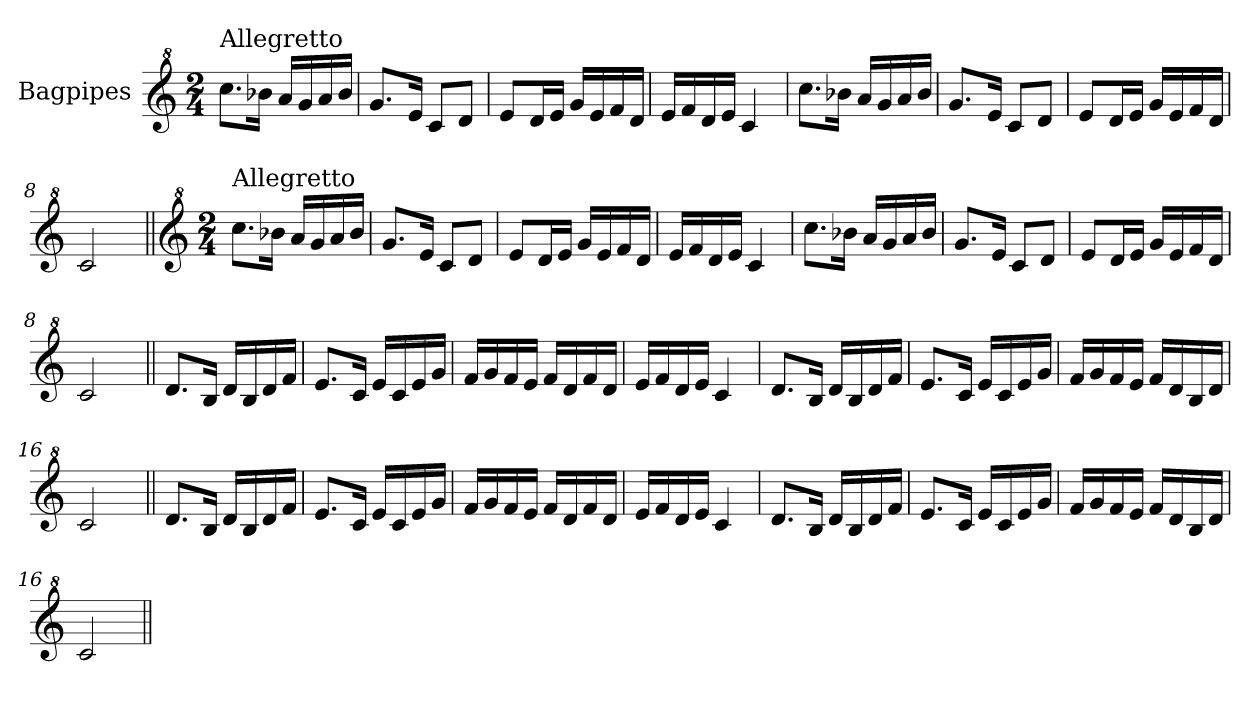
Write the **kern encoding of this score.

**kern
*part1
*staff1
*I"Bagpipes
*I'Bag
*clefG^2
*k[]
*C:
*M2/4
=1
!LO:TX:a:t=Allegretto
8.ccc\L
16bb-X\Jk
16aa/LL
16gg/
16aa/
16bb-/JJ
=2
8.gg/L
16ee/Jk
8cc/L
8dd/J
=3
8ee/L
16dd/L
16ee/JJ
16gg/LL
16ee/
16ff/
16dd/JJ
=4
16ee/LL
16ff/
16dd/
16ee/JJ
4cc/
=5
8.ccc\L
16bb-X\Jk
16aa/LL
16gg/
16aa/
16bb-/JJ
=6
8.gg/L
16ee/Jk
8cc/L
8dd/J
=7
8ee/L
16dd/L
16ee/JJ
16gg/LL
16ee/
16ff/
16dd/JJ
!!LO:LB:g=z
=8
2cc/
=1a||
*clefG^2
*k[]
*C:
*M2/4
!LO:TX:a:t=Allegretto
8.ccc\L
16bb-X\Jk
16aa/LL
16gg/
16aa/
16bb-/JJ
=2a
8.gg/L
16ee/Jk
8cc/L
8dd/J
=3a
8ee/L
16dd/L
16ee/JJ
16gg/LL
16ee/
16ff/
16dd/JJ
=4a
16ee/LL
16ff/
16dd/
16ee/JJ
4cc/
=5a
8.ccc\L
16bb-X\Jk
16aa/LL
16gg/
16aa/
16bb-/JJ
=6a
8.gg/L
16ee/Jk
8cc/L
8dd/J
=7a
8ee/L
16dd/L
16ee/JJ
16gg/LL
16ee/
16ff/
16dd/JJ
!!LO:LB:g=z
=8a
2cc/
=9||
8.dd/L
16b/Jk
16dd/LL
16b/
16dd/
16ff/JJ
=10
8.ee/L
16cc/Jk
16ee/LL
16cc/
16ee/
16gg/JJ
=11
16ff/LL
16gg/
16ff/
16ee/JJ
16ff/LL
16dd/
16ff/
16dd/JJ
=12
16ee/LL
16ff/
16dd/
16ee/JJ
4cc/
=13
8.dd/L
16b/Jk
16dd/LL
16b/
16dd/
16ff/JJ
=14
8.ee/L
16cc/Jk
16ee/LL
16cc/
16ee/
16gg/JJ
!!LO:LB:g=z
=15
16ff/LL
16gg/
16ff/
16ee/JJ
16ff/LL
16dd/
16b/
16dd/JJ
=16
2cc/
=9a||
8.dd/L
16b/Jk
16dd/LL
16b/
16dd/
16ff/JJ
=10a
8.ee/L
16cc/Jk
16ee/LL
16cc/
16ee/
16gg/JJ
=11a
16ff/LL
16gg/
16ff/
16ee/JJ
16ff/LL
16dd/
16ff/
16dd/JJ
=12a
16ee/LL
16ff/
16dd/
16ee/JJ
4cc/
=13a
8.dd/L
16b/Jk
16dd/LL
16b/
16dd/
16ff/JJ
=14a
8.ee/L
16cc/Jk
16ee/LL
16cc/
16ee/
16gg/JJ
!!LO:LB:g=z
=15a
16ff/LL
16gg/
16ff/
16ee/JJ
16ff/LL
16dd/
16b/
16dd/JJ
=16a
2cc/
=||
*-
